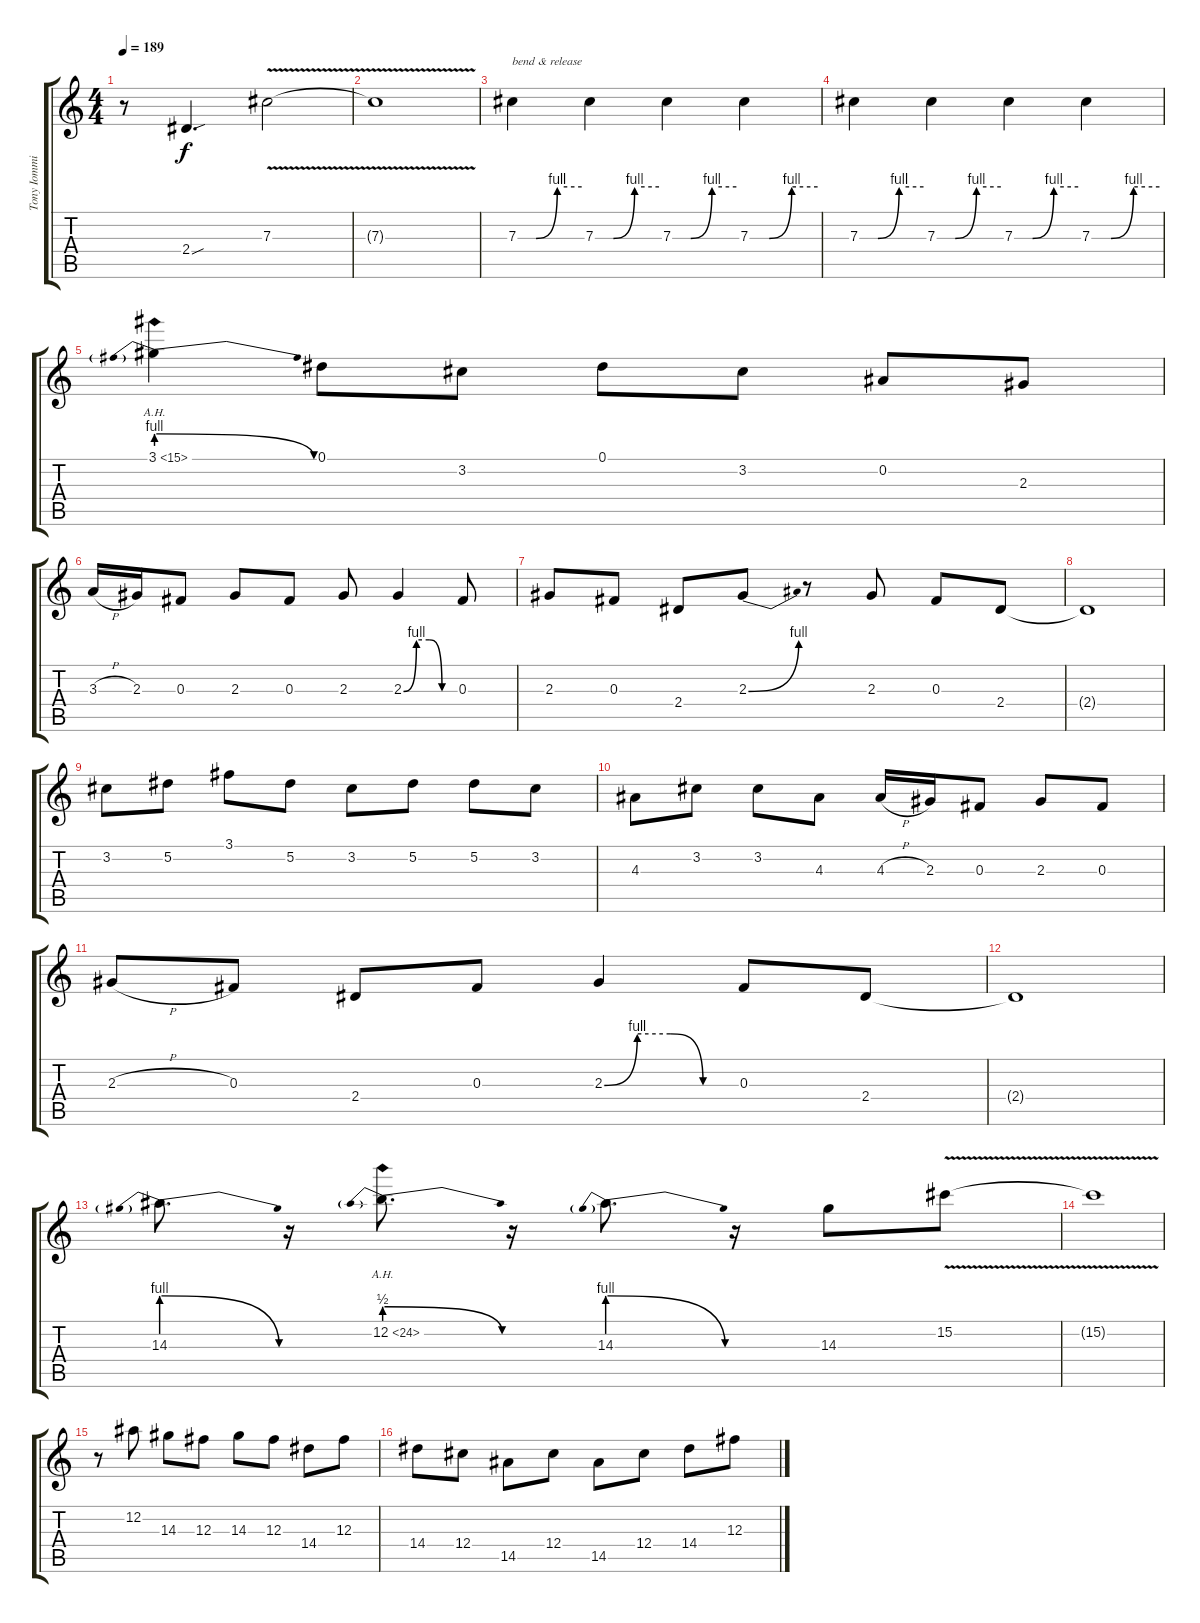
\track ("Tony Iommi (Lead)" "Tony Iommi") {instrument overdrivenguitar}
\staff {score tabs}
\tuning (Eb4 Bb3 Gb3 Db3 Ab2 Eb2) {hide}
\ts (4 4)
\tempo 189
\clef g2
\ks c
r.8{dy f} 2.4{sou}.4{d} 7.3{v}.2 |
7.3{t}.1 |
7.3{be (custom 0 0 17 0 37 4 60 4)}.4{txt "bend & release"} 7.3{be (custom 0 0 17 0 37 4 60 4)}.4 7.3{be (custom 0 0 17 0 37 4 60 4)}.4 7.3{be (custom 0 0 17 0 37 4 60 4)}.4 |
7.3{be (custom 0 0 17 0 37 4 60 4)}.4 7.3{be (custom 0 0 17 0 37 4 60 4)}.4 7.3{be (custom 0 0 17 0 37 4 60 4)}.4 7.3{be (custom 0 0 17 0 37 4 60 4)}.4 |
3.1{be (prebendrelease 0 4 60 0) ah 12}.4 0.1.8 3.2.8 0.1.8 3.2.8 0.2.8 2.3.8 |
3.3{h}.16 2.3.16 0.3.8 2.3.8 0.3.8 2.3.8 2.3{be (custom 0 0 15 4 30 4 45 0 60 0)}.4 0.3.8 |
2.3.8 0.3.8 2.4.8 2.3{be (bend 0 0 60 4)}.8 r.8 2.3.8 0.3.8 2.4.8 |
2.4{t}.1 |
3.2.8 5.2.8 3.1.8 5.2.8 3.2.8 5.2.8 5.2.8 3.2.8 |
4.3.8 3.2.8 3.2.8 4.3.8 4.3{h}.16 2.3.16 0.3.8 2.3.8 0.3.8 |
2.3{h}.8{volume 10} 0.3.8 2.4.8 0.3.8 2.3{be (custom 0 0 15 4 30 4 45 0 60 0)}.4 0.3.8 2.4.8 |
2.4{t}.1 |
14.3{be (prebendrelease 0 4 60 0)}.8{d volume 0} r.16 12.2{be (prebendrelease 0 2 60 0) ah 12}.8{d} r.16 14.3{be (prebendrelease 0 4 60 0)}.8{d} r.16 14.3.8 15.2{v}.8 |
15.2{t}.1 |
r.8 12.2.8 14.3.8 12.3.8 14.3.8 12.3.8 14.4.8 12.3.8 |
14.4.8 12.4.8 14.5.8 12.4.8 14.5.8 12.4.8 14.4.8 12.3.8
